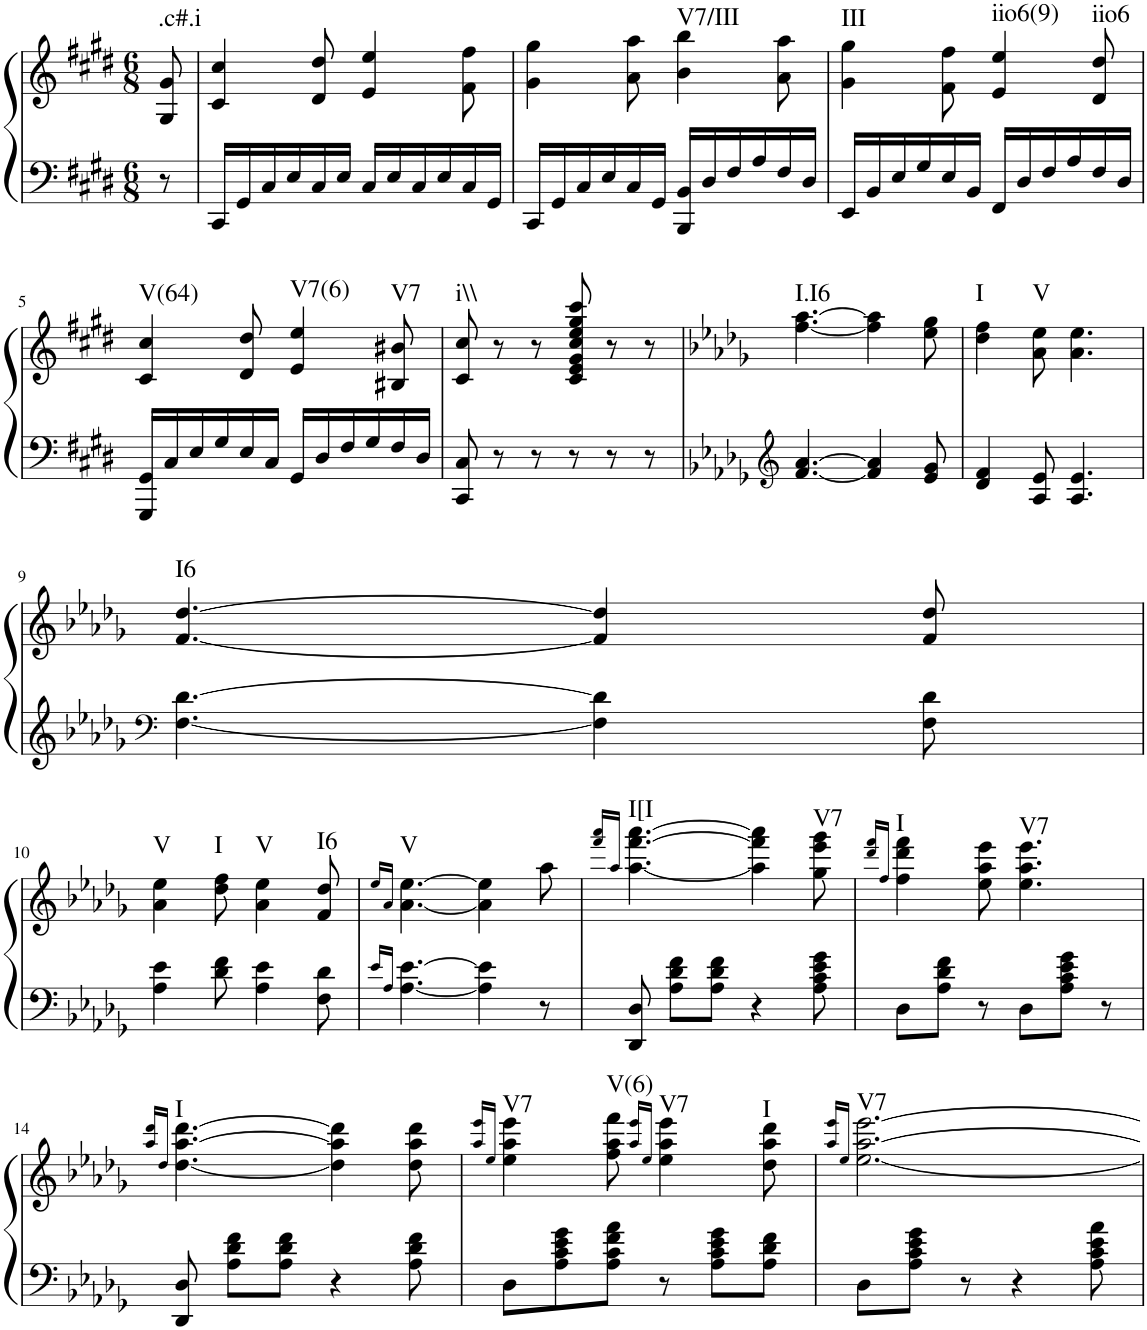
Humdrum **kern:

**kern	**kern	**harte
*part1	*part1	*part1
*staff2	*staff1	*
*I"Piano	*	*
*I'Pno.	*	*
*clefF4	*clefG2	*
*k[f#c#g#d#]	*k[f#c#g#d#]	*
*M6/8	*M6/8	*
=1	=1	=1
!	!	!LO:H:kt=.c#.i
8r	8G#/ 8g#/	N
=2	=2	=2
16CC#/LL	4c#/ 4cc#/	.
16GG#/	.	.
16C#/	.	.
16E/	.	.
16C#/	8d#/ 8dd#/	.
16E/JJ	.	.
16C#/LL	4e/ 4ee/	.
16E/	.	.
16C#/	.	.
16E/	.	.
16C#/	8f#\ 8ff#\	.
16GG#/JJ	.	.
=3	=3	=3
16CC#/LL	4g#\ 4gg#\	.
16GG#/	.	.
16C#/	.	.
16E/	.	.
16C#/	8a\ 8aa\	.
16GG#/JJ	.	.
!	!	!LO:H:kt=V7/III
16BBB/ 16BB/LL	4b\ 4bb\	N
16D#/	.	.
16F#/	.	.
16A/	.	.
16F#/	8a\ 8aa\	.
16D#/JJ	.	.
=4	=4	=4
!	!	!LO:H:kt=III
16EE/LL	4g#\ 4gg#\	N
16BB/	.	.
16E/	.	.
16G#/	.	.
16E/	8f#\ 8ff#\	.
16BB/JJ	.	.
!	!	!LO:H:kt=iio6(9)
16FF#/LL	4e/ 4ee/	N
16D#/	.	.
16F#/	.	.
16A/	.	.
!	!	!LO:H:kt=iio6
16F#/	8d#/ 8dd#/	N
16D#/JJ	.	.
!!LO:LB:g=z
=5	=5	=5
!	!	!LO:H:kt=V(64)
16GGG#/ 16GG#/LL	4c#/ 4cc#/	N
16C#/	.	.
16E/	.	.
16G#/	.	.
16E/	8d#/ 8dd#/	.
16C#/JJ	.	.
!	!	!LO:H:kt=V7(6)
16GG#/LL	4e/ 4ee/	N
16D#/	.	.
16F#/	.	.
16G#/	.	.
!	!	!LO:H:kt=V7
16F#/	8B#X/ 8b#X/	N
16D#/JJ	.	.
=6	=6	=6
!	!	!LO:H:kt=i\\
8CC#/ 8C#/	8c#/ 8cc#/	N
8r	8r	.
8r	8r	.
8r	8c#/ 8e/ 8g#/ 8cc#/ 8ee/ 8gg#/ 8ccc#/	.
8r	8r	.
8r	8r	.
=7	=7	=7
*clefG2	*	*
*k[b-e-a-d-g-]	*k[b-e-a-d-g-]	*
!	!	!LO:H:kt=I.I6
[4.f/ [4.a-/	[4.ff\ [4.aa-\	N
4f/] 4a-/]	4ff\] 4aa-\]	.
8e-/ 8g-/	8ee-\ 8gg-\	.
=8	=8	=8
!	!	!LO:H:kt=I
4d-/ 4f/	4dd-\ 4ff\	N
!	!	!LO:H:kt=V
8A-/ 8e-/	8a-\ 8ee-\	N
4.A-/ 4.e-/	4.a-\ 4.ee-\	.
!!LO:LB:g=z
=9	=9	=9
*clefF4	*	*
!	!	!LO:H:kt=I6
[4.F\ [4.d-\	[4.f/ [4.dd-/	N
4F\] 4d-\]	4f/] 4dd-/]	.
8F\ 8d-\	8f/ 8dd-/	.
!!LO:LB:g=z
=10	=10	=10
!	!	!LO:H:kt=V
4A-\ 4e-\	4a-\ 4ee-\	N
!	!	!LO:H:kt=I
8d-\ 8f\	8dd-\ 8ff\	N
!	!	!LO:H:kt=V
4A-\ 4e-\	4a-\ 4ee-\	N
!	!	!LO:H:kt=I6
8F\ 8d-\	8f/ 8dd-/	N
=11	=11	=11
16qe-/LL	16qee-/LL	.
16qA-/JJ	16qa-/JJ	.
!	!	!LO:H:kt=V
[4.A-\ [4.e-\	[4.a-\ [4.ee-\	N
4A-\] 4e-\]	4a-\] 4ee-\]	.
8r	8aa-\	.
=12	=12	=12
.	16qfff/ 16qaaa-/LL	.
.	16qaa-/JJ	.
!	!	!LO:H:kt=I[I
8DD-/ 8D-/	[4.aa-\ [4.fff\ [4.aaa-\	N
8A-\ 8d-\ 8f\L	.	.
8A-\ 8d-\ 8f\J	.	.
4r	4aa-\] 4fff\] 4aaa-\]	.
!	!	!LO:H:kt=V7
8A-\ 8c\ 8e-\ 8g-\	8gg-\ 8eee-\ 8ggg-\	N
=13	=13	=13
.	16qddd-/ 16qfff/LL	.
.	16qff/JJ	.
!	!	!LO:H:kt=I
8D-\L	4ff\ 4ddd-\ 4fff\	N
8A-\ 8d-\ 8f\J	.	.
8r	8ee-\ 8aa-\ 8eee-\	.
!	!	!LO:H:kt=V7
8D-\L	4.ee-\ 4.aa-\ 4.eee-\	N
8A-\ 8c\ 8e-\ 8g-\J	.	.
8r	.	.
!!LO:LB:g=z
=14	=14	=14
.	16qaa-/ 16qddd-/LL	.
.	16qdd-/JJ	.
!	!	!LO:H:kt=I
8DD-/ 8D-/	[4.dd-\ [4.aa-\ [4.ddd-\	N
8A-\ 8d-\ 8f\L	.	.
8A-\ 8d-\ 8f\J	.	.
4r	4dd-\] 4aa-\] 4ddd-\]	.
8A-\ 8d-\ 8f\	8dd-\ 8aa-\ 8ddd-\	.
=15	=15	=15
.	16qaa-/ 16qeee-/LL	.
.	16qee-/JJ	.
!	!	!LO:H:kt=V7
8D-\L	4ee-\ 4aa-\ 4eee-\	N
8A-\ 8c\ 8e-\ 8g-\	.	.
!	!	!LO:H:kt=V(6)
8A-\ 8c\ 8f\ 8a-\J	8ff\ 8aa-\ 8fff\	N
.	16qaa-/ 16qeee-/LL	.
.	16qee-/JJ	.
!	!	!LO:H:kt=V7
8r	4ee-\ 4aa-\ 4eee-\	N
8A-\ 8c\ 8e-\ 8g-\L	.	.
!	!	!LO:H:kt=I
8A-\ 8d-\ 8f\J	8dd-\ 8aa-\ 8ddd-\	N
=16	=16	=16
.	16qaa-/ 16qeee-/LL	.
.	16qee-/JJ	.
!	!	!LO:H:kt=V7
8D-\L	[2.ee-\ [2.aa-\ [2.eee-\	N
8A-\ 8c\ 8e-\ 8g-\J	.	.
8r	.	.
4r	.	.
8A-\ 8c\ 8e-\ 8a-\	.	.
=	=	=
*-	*-	*-
